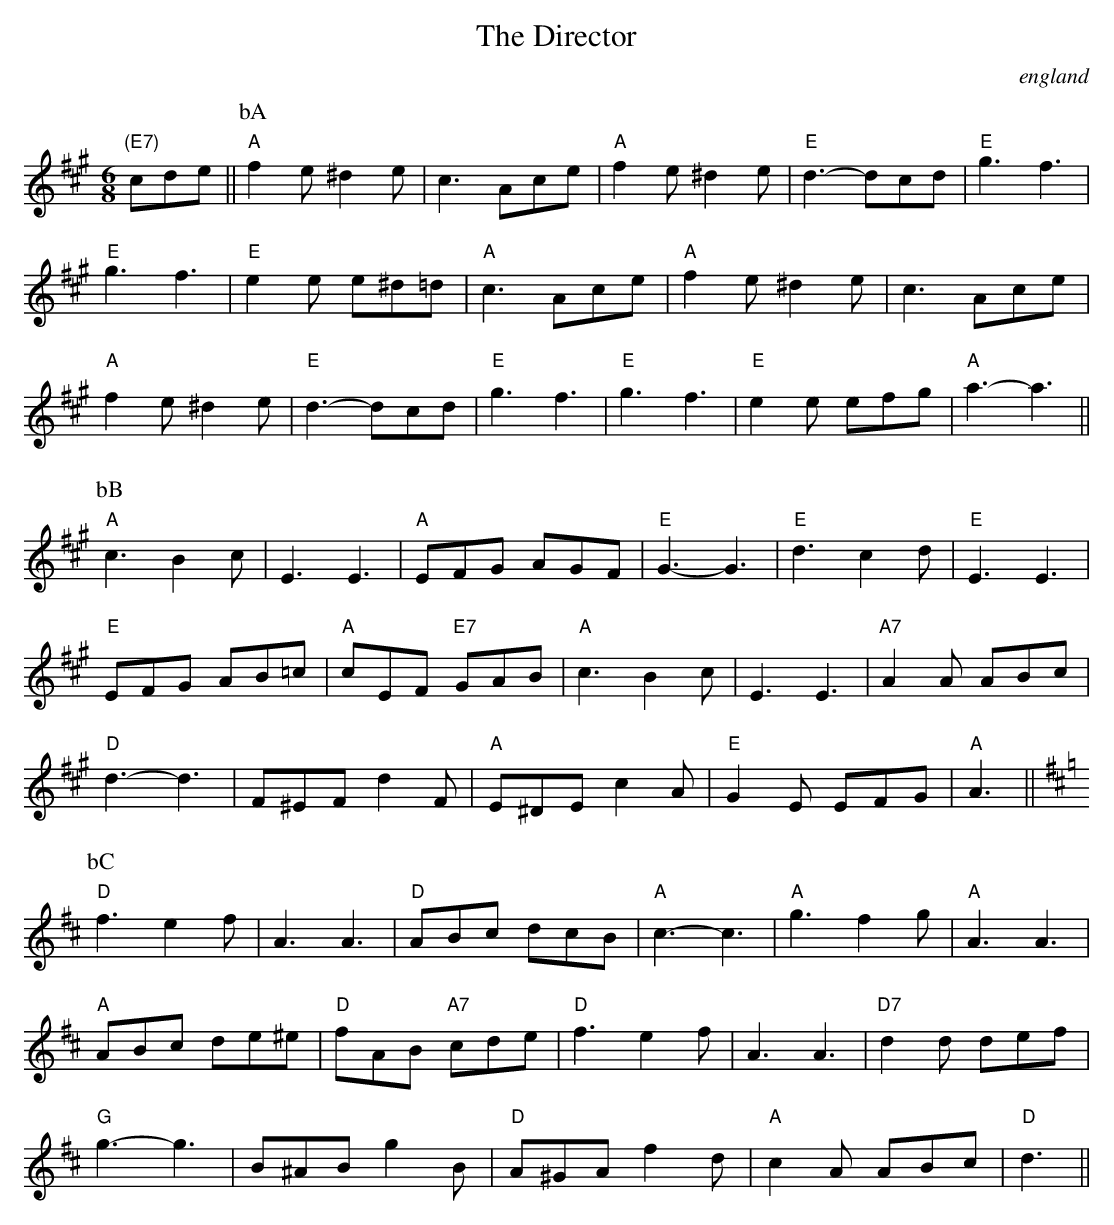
X:1
T:The Director
O:england
M:6/8
K:A
"(E7)"cde ||"A"\
P:bA
f2e ^d2e|c3 Ace|"A"f2e ^d2e|"E"d3 -dcd|"E"g3 f3|
"E"g3 f3|"E"e2e e^d=d|"A"c3 Ace|"A"f2e ^d2e|c3 Ace|
"A"f2e ^d2e|"E"d3 -dcd|"E"g3 f3|"E"g3 f3|"E"e2e efg|"A"a3 -a3||
"A"\
P:bB
c3 B2c|E3 E3|"A"EFG AGF|"E"G3 -G3|"E"d3 c2d|"E"E3 E3|
"E"EFG AB=c|"A"cEF "E7"GAB|"A"c3 B2c|E3 E3|"A7"A2A ABc|
"D"d3 -d3|F^EF d2F|"A"E^DE c2A|"E"G2E EFG|"A"A3 ||
K:D
"D"\
P:bC
f3 e2f|A3 A3|"D"ABc dcB|"A"c3 -c3|"A"g3 f2g|"A"A3 A3|
"A"ABc de^e|"D"fAB "A7"cde|"D"f3 e2f|A3 A3|"D7"d2d def|
"G"g3 -g3|B^AB g2B|"D"A^GA f2d|"A"c2A ABc|"D"d3 ||
